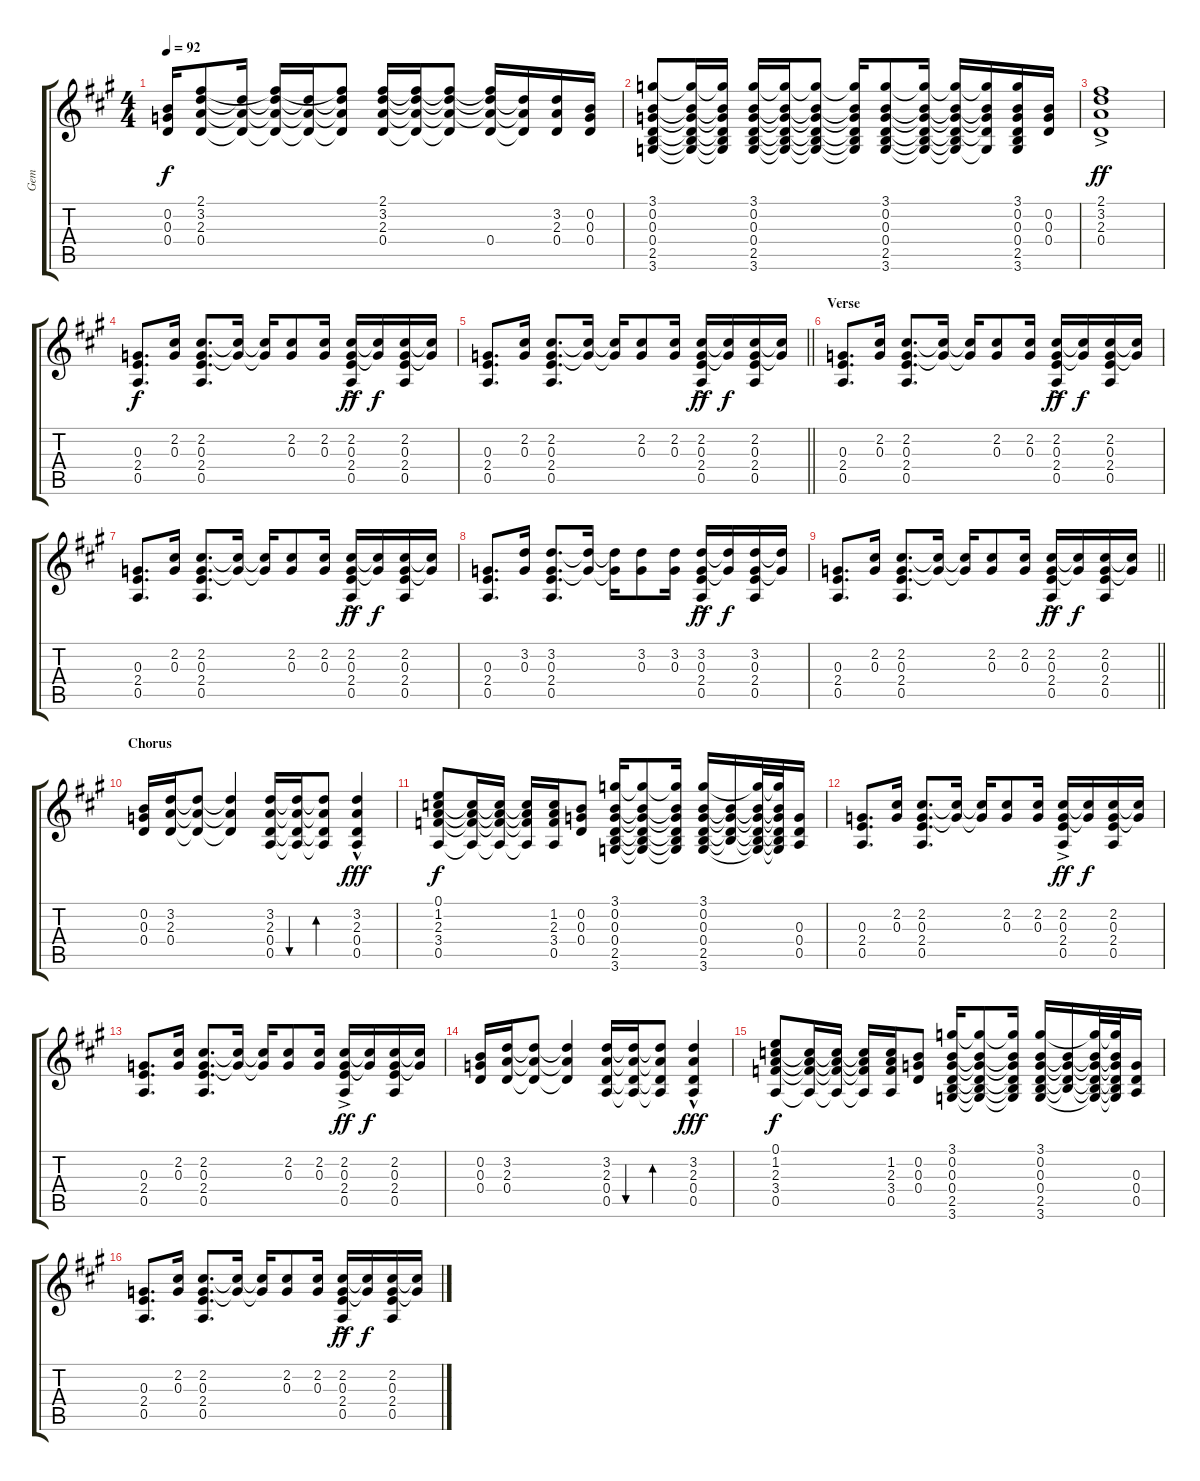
\track ("Gem" "Gem") {instrument overdrivenguitar}
\staff {score tabs}
\tuning (E4 B3 G3 D3 A2 E2) {hide}
\ts (4 4)
\tempo 92
\clef g2
\ks a
(0.2 0.3 0.4).16{dy f} (2.1 3.2 2.3 0.4).8 (3.2{t} 2.3{t} 0.4{t}).16 (2.1{t} 3.2{t} 2.3{t} 0.4{t}).16 (3.2{t} 2.3{t} 0.4{t}).16 (2.1{t} 3.2{t} 2.3{t} 0.4{t}).8 (2.1 3.2 2.3 0.4).16 (2.1{t} 3.2{t} 2.3{t} 0.4{t}).16 (2.1{t} 3.2{t} 2.3{t} 0.4{t}).8 (2.1{t} 3.2{t} 2.3{t} 0.4).16 (3.2{t} 2.3{t} 0.4{t}).16 (3.2 2.3 0.4).16 (0.2 0.3 0.4).16 |
(3.1 0.2 0.3 0.4 2.5 3.6).8 (3.1{t} 0.2{t} 0.3{t} 0.4{t} 2.5{t} 3.6{t}).16 (3.1{t} 0.2{t} 0.3{t} 0.4{t} 2.5{t} 3.6{t}).16 (3.1 0.2 0.3 0.4 2.5 3.6).16 (3.1{t} 0.2{t} 0.3{t} 0.4{t} 2.5{t} 3.6{t}).16 (3.1{t} 0.2{t} 0.3{t} 0.4{t} 2.5{t} 3.6{t}).8 (3.1{t} 0.2{t} 0.3{t} 0.4{t} 2.5{t} 3.6{t}).16 (3.1 0.2 0.3 0.4 2.5 3.6).8 (3.1{t} 0.2{t} 0.3{t} 0.4{t} 2.5{t} 3.6{t}).16 (3.1{t} 0.2{t} 0.3{t} 0.4{t} 2.5{t} 3.6{t}).16 (3.1{t} 0.2{t} 0.3{t} 0.4{t} 3.6{t}).16 (3.1 0.2 0.3 0.4 2.5 3.6).16 (0.2 0.3 0.4).16 |
(2.1 3.2 2.3 0.4{ac}).1{dy ff} |
(0.3 2.4 0.5).8{d dy f} (2.2 0.3).16 (2.2 0.3 2.4 0.5).8{d} (2.2{t} 0.3{t}).16 (2.2{t} 0.3{t}).16 (2.2 0.3).8 (2.2 0.3).16 (2.2 0.3{ac} 2.4 0.5).16{dy ff} (2.2{t} 0.3{t}).16{dy f} (2.2 0.3 2.4 0.5).16 (2.2{t} 0.3{t}).16 |
\barLineRight lightlight
(0.3 2.4 0.5).8{d} (2.2 0.3).16 (2.2 0.3 2.4 0.5).8{d} (2.2{t} 0.3{t}).16 (2.2{t} 0.3{t}).16 (2.2 0.3).8 (2.2 0.3).16 (2.2 0.3{ac} 2.4 0.5).16{dy ff} (2.2{t} 0.3{t}).16{dy f} (2.2 0.3 2.4 0.5).16 (2.2{t} 0.3{t}).16 |
\section ("" "Verse")
(0.3 2.4 0.5).8{d} (2.2 0.3).16 (2.2 0.3 2.4 0.5).8{d} (2.2{t} 0.3{t}).16 (2.2{t} 0.3{t}).16 (2.2 0.3).8 (2.2 0.3).16 (2.2 0.3{ac} 2.4 0.5).16{dy ff} (2.2{t} 0.3{t}).16{dy f} (2.2 0.3 2.4 0.5).16 (2.2{t} 0.3{t}).16 |
(0.3 2.4 0.5).8{d} (2.2 0.3).16 (2.2 0.3 2.4 0.5).8{d} (2.2{t} 0.3{t}).16 (2.2{t} 0.3{t}).16 (2.2 0.3).8 (2.2 0.3).16 (2.2 0.3{ac} 2.4 0.5).16{dy ff} (2.2{t} 0.3{t}).16{dy f} (2.2 0.3 2.4 0.5).16 (2.2{t} 0.3{t}).16 |
(0.3 2.4 0.5).8{d} (3.2 0.3).16 (3.2 0.3 2.4 0.5).8{d} (3.2{t} 0.3{t}).16 (3.2{t} 0.3{t}).16 (3.2 0.3).8 (3.2 0.3).16 (3.2 0.3{ac} 2.4 0.5).16{dy ff} (3.2{t} 0.3{t}).16{dy f} (3.2 0.3 2.4 0.5).16 (3.2{t} 0.3{t}).16 |
\barLineRight lightlight
(0.3 2.4 0.5).8{d} (2.2 0.3).16 (2.2 0.3 2.4 0.5).8{d} (2.2{t} 0.3{t}).16 (2.2{t} 0.3{t}).16 (2.2 0.3).8 (2.2 0.3).16 (2.2 0.3{ac} 2.4 0.5).16{dy ff} (2.2{t} 0.3{t}).16{dy f} (2.2 0.3 2.4 0.5).16 (2.2{t} 0.3{t}).16 |
\section ("" "Chorus")
(0.2 0.3 0.4).16 (3.2 2.3 0.4).16 (3.2{t} 2.3{t} 0.4{t}).8 (3.2{t} 2.3{t} 0.4{t}).4 (3.2 2.3 0.4 0.5).16 (3.2{t} 2.3{t} 0.4{t} 0.5{t}).16{bu 60} (3.2{t} 2.3{t} 0.4{t} 0.5{t}).8{bd 60} (3.2 2.3 0.4{hac} 0.5).4{dy fff} |
(0.1 1.2 2.3 3.4 0.5).8{dy f} (1.2{t} 2.3{t} 3.4{t} 0.5{t}).16 (1.2{t} 2.3{t} 3.4{t} 0.5{t}).16 (1.2{t} 2.3{t} 3.4{t} 0.5{t}).16 (1.2 2.3 3.4 0.5).16 (0.2 0.3 0.4).8 (3.1 0.2 0.3 0.4 2.5 3.6).16 (3.1{t} 0.2{t} 0.3{t} 0.4{t} 2.5{t} 3.6{t}).8 (3.1{t} 0.2{t} 0.3{t} 0.4{t} 2.5{t} 3.6{t}).16 (3.1 0.2 0.3 0.4 2.5 3.6).16 (0.2{t} 0.3{t} 0.4{t} 2.5{t}).16 (3.1{t} 0.2{t} 0.3{t} 0.4{t} 2.5{t} 3.6{t}).32 (3.1{t} 0.2{t} 0.3{t} 0.4{t} 2.5{t} 3.6{t}).32 (0.3 0.4 0.5).16 |
(0.3 2.4 0.5).8{d} (2.2 0.3).16 (2.2 0.3 2.4 0.5).8{d} (2.2{t} 0.3{t}).16 (2.2{t} 0.3{t}).16 (2.2 0.3).8 (2.2 0.3).16 (2.2 0.3{ac} 2.4 0.5).16{dy ff} (2.2{t} 0.3{t}).16{dy f} (2.2 0.3 2.4 0.5).16 (2.2{t} 0.3{t}).16 |
(0.3 2.4 0.5).8{d} (2.2 0.3).16 (2.2 0.3 2.4 0.5).8{d} (2.2{t} 0.3{t}).16 (2.2{t} 0.3{t}).16 (2.2 0.3).8 (2.2 0.3).16 (2.2 0.3{ac} 2.4 0.5).16{dy ff} (2.2{t} 0.3{t}).16{dy f} (2.2 0.3 2.4 0.5).16 (2.2{t} 0.3{t}).16 |
(0.2 0.3 0.4).16 (3.2 2.3 0.4).16 (3.2{t} 2.3{t} 0.4{t}).8 (3.2{t} 2.3{t} 0.4{t}).4 (3.2 2.3 0.4 0.5).16 (3.2{t} 2.3{t} 0.4{t} 0.5{t}).16{bu 60} (3.2{t} 2.3{t} 0.4{t} 0.5{t}).8{bd 60} (3.2 2.3 0.4{hac} 0.5).4{dy fff} |
(0.1 1.2 2.3 3.4 0.5).8{dy f} (1.2{t} 2.3{t} 3.4{t} 0.5{t}).16 (1.2{t} 2.3{t} 3.4{t} 0.5{t}).16 (1.2{t} 2.3{t} 3.4{t} 0.5{t}).16 (1.2 2.3 3.4 0.5).16 (0.2 0.3 0.4).8 (3.1 0.2 0.3 0.4 2.5 3.6).16 (3.1{t} 0.2{t} 0.3{t} 0.4{t} 2.5{t} 3.6{t}).8 (3.1{t} 0.2{t} 0.3{t} 0.4{t} 2.5{t} 3.6{t}).16 (3.1 0.2 0.3 0.4 2.5 3.6).16 (0.2{t} 0.3{t} 0.4{t} 2.5{t}).16 (3.1{t} 0.2{t} 0.3{t} 0.4{t} 2.5{t} 3.6{t}).32 (3.1{t} 0.2{t} 0.3{t} 0.4{t} 2.5{t} 3.6{t}).32 (0.3 0.4 0.5).16 |
(0.3 2.4 0.5).8{d} (2.2 0.3).16 (2.2 0.3 2.4 0.5).8{d} (2.2{t} 0.3{t}).16 (2.2{t} 0.3{t}).16 (2.2 0.3).8 (2.2 0.3).16 (2.2 0.3{ac} 2.4 0.5).16{dy ff} (2.2{t} 0.3{t}).16{dy f} (2.2 0.3 2.4 0.5).16 (2.2{t} 0.3{t}).16
